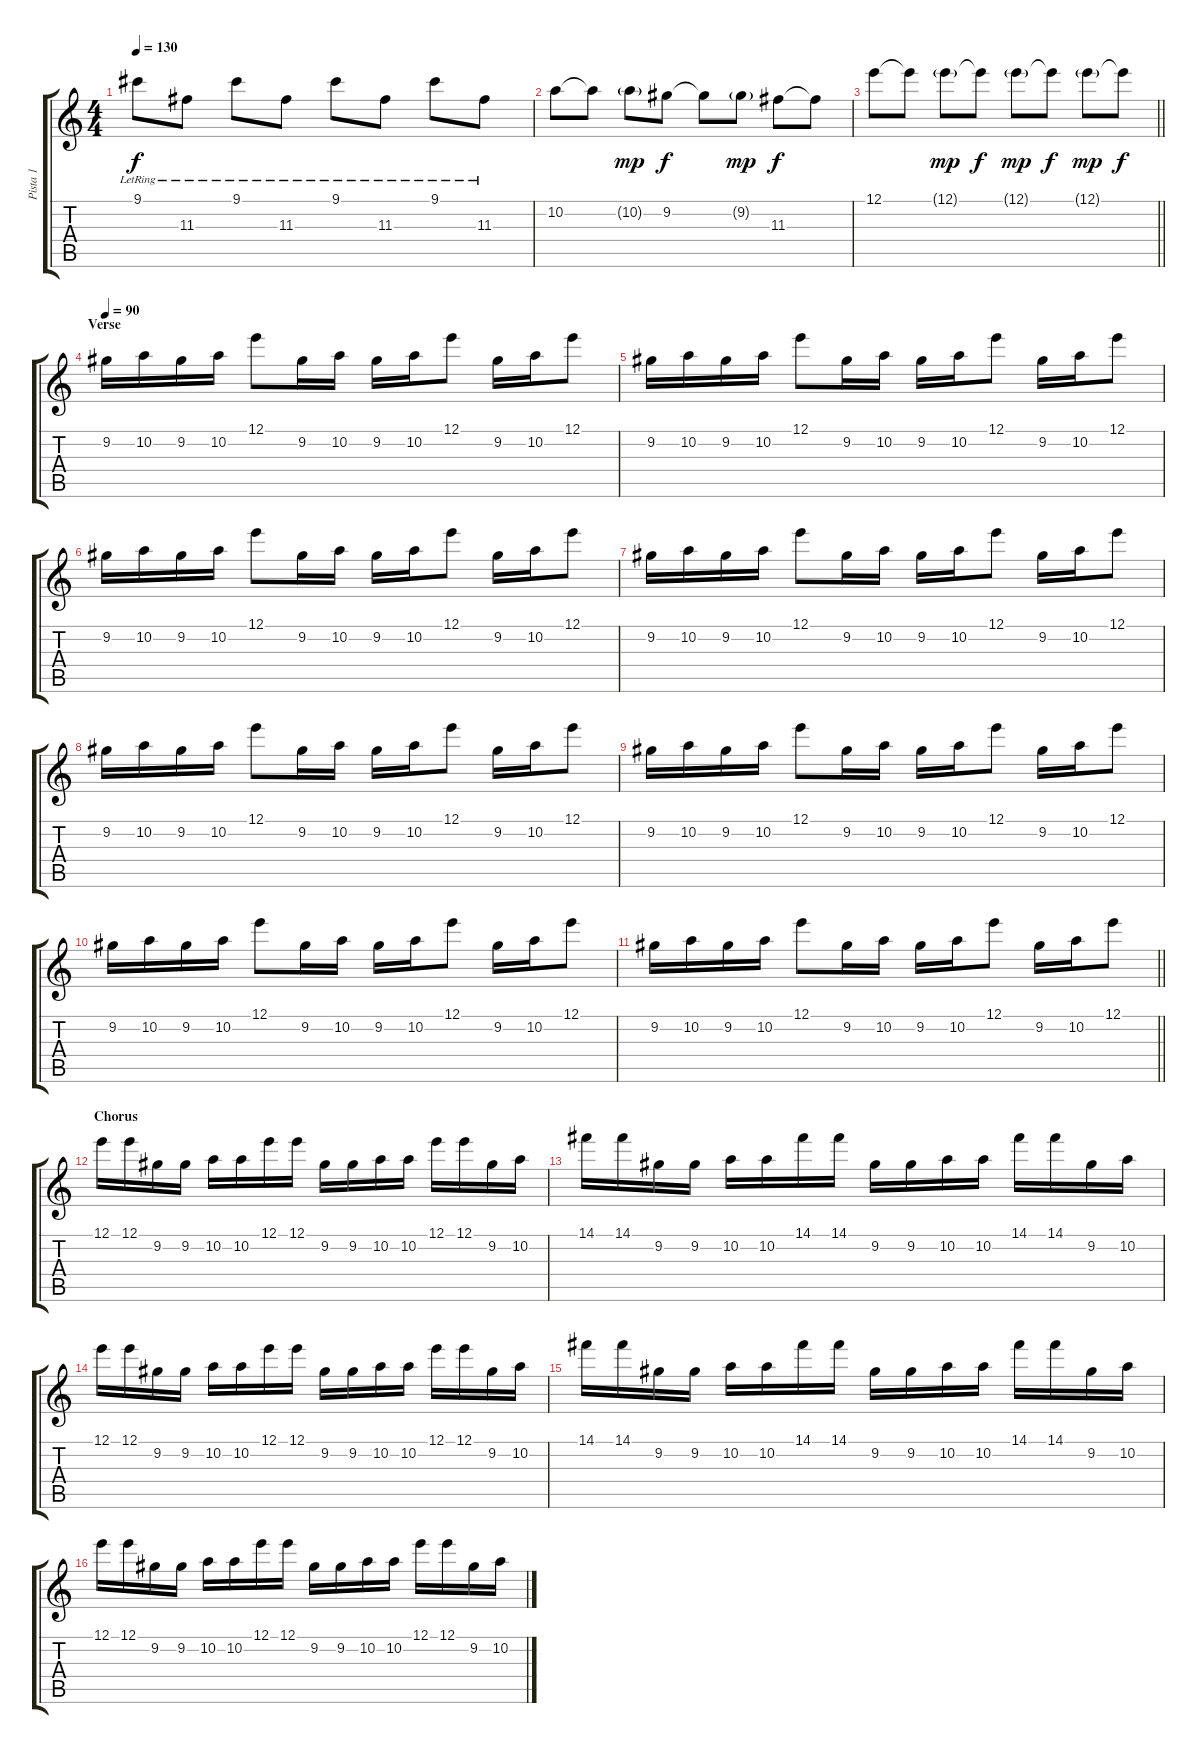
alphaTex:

\track ("Pista 1" "Pista 1") {instrument overdrivenguitar}
\staff {score tabs}
\tuning (E4 B3 G3 D3 A2 D2) {hide}
\ts (4 4)
\tempo 130
\clef g2
\ks c
9.1{lr}.8{dy f} 11.3{lr}.8 9.1{lr}.8 11.3{lr}.8 9.1{lr}.8 11.3{lr}.8 9.1{lr}.8 11.3{lr}.8 |
10.2.8 10.2{t}.8 10.2{g}.8{dy mp} 9.2.8{dy f} 9.2{t}.8 9.2{g}.8{dy mp} 11.3.8{dy f} 11.3{t}.8 |
\barLineRight lightlight
12.1.8 12.1{t}.8 12.1{g}.8{dy mp} 12.1{t}.8{dy f} 12.1{g}.8{dy mp} 12.1{t}.8{dy f} 12.1{g}.8{dy mp} 12.1{t}.8{dy f} |
\section ("" "Verse")
\tempo 90
9.2.16{instrument overdrivenguitar} 10.2.16 9.2.16 10.2.16 12.1.8 9.2.16 10.2.16 9.2.16 10.2.16 12.1.8 9.2.16 10.2.16 12.1.8 |
9.2.16 10.2.16 9.2.16 10.2.16 12.1.8 9.2.16 10.2.16 9.2.16 10.2.16 12.1.8 9.2.16 10.2.16 12.1.8 |
9.2.16 10.2.16 9.2.16 10.2.16 12.1.8 9.2.16 10.2.16 9.2.16 10.2.16 12.1.8 9.2.16 10.2.16 12.1.8 |
9.2.16 10.2.16 9.2.16 10.2.16 12.1.8 9.2.16 10.2.16 9.2.16 10.2.16 12.1.8 9.2.16 10.2.16 12.1.8 |
9.2.16 10.2.16 9.2.16 10.2.16 12.1.8 9.2.16 10.2.16 9.2.16 10.2.16 12.1.8 9.2.16 10.2.16 12.1.8 |
9.2.16 10.2.16 9.2.16 10.2.16 12.1.8 9.2.16 10.2.16 9.2.16 10.2.16 12.1.8 9.2.16 10.2.16 12.1.8 |
9.2.16 10.2.16 9.2.16 10.2.16 12.1.8 9.2.16 10.2.16 9.2.16 10.2.16 12.1.8 9.2.16 10.2.16 12.1.8 |
\barLineRight lightlight
9.2.16 10.2.16 9.2.16 10.2.16 12.1.8 9.2.16 10.2.16 9.2.16 10.2.16 12.1.8 9.2.16 10.2.16 12.1.8 |
\section ("" "Chorus")
12.1.16 12.1.16 9.2.16 9.2.16 10.2.16 10.2.16 12.1.16 12.1.16 9.2.16 9.2.16 10.2.16 10.2.16 12.1.16 12.1.16 9.2.16 10.2.16 |
14.1.16 14.1.16 9.2.16 9.2.16 10.2.16 10.2.16 14.1.16 14.1.16 9.2.16 9.2.16 10.2.16 10.2.16 14.1.16 14.1.16 9.2.16 10.2.16 |
12.1.16 12.1.16 9.2.16 9.2.16 10.2.16 10.2.16 12.1.16 12.1.16 9.2.16 9.2.16 10.2.16 10.2.16 12.1.16 12.1.16 9.2.16 10.2.16 |
14.1.16 14.1.16 9.2.16 9.2.16 10.2.16 10.2.16 14.1.16 14.1.16 9.2.16 9.2.16 10.2.16 10.2.16 14.1.16 14.1.16 9.2.16 10.2.16 |
12.1.16 12.1.16 9.2.16 9.2.16 10.2.16 10.2.16 12.1.16 12.1.16 9.2.16 9.2.16 10.2.16 10.2.16 12.1.16 12.1.16 9.2.16 10.2.16
